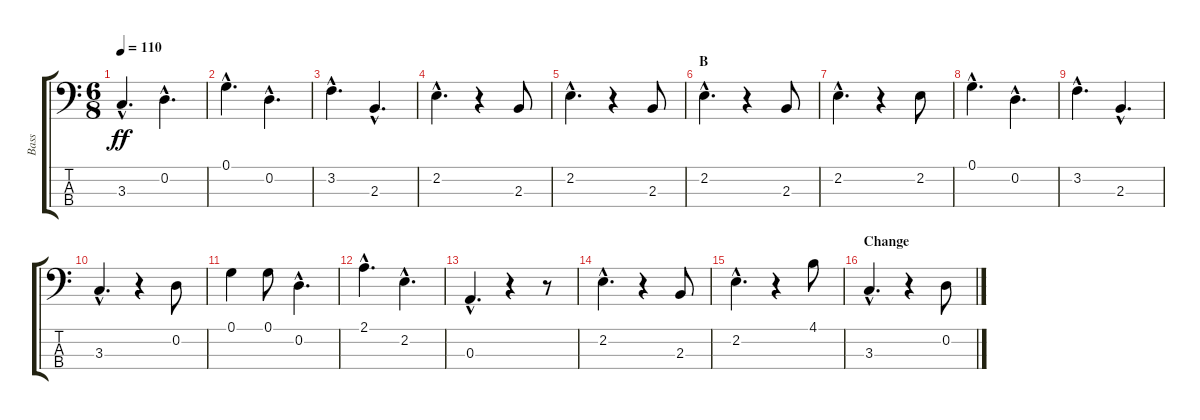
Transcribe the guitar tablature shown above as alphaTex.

\track ("Bass" "Bass") {instrument acousticbass}
\staff {score tabs}
\tuning (G2 D2 A1 E1) {hide}
\ts (6 8)
\tempo 110
\clef f4
\ks c
3.3{hac}.4{d dy ff} 0.2{hac}.4{d} |
0.1{hac}.4{d} 0.2{hac}.4{d} |
3.2{hac}.4{d} 2.3{hac}.4{d} |
2.2{hac}.4{d} r.4 2.3.8 |
2.2{hac}.4{d} r.4 2.3.8 |
\section ("" "B")
2.2{hac}.4{d} r.4 2.3.8 |
2.2{hac}.4{d} r.4 2.2.8 |
0.1{hac}.4{d} 0.2{hac}.4{d} |
3.2{hac}.4{d} 2.3{hac}.4{d} |
3.3{hac}.4{d} r.4 0.2.8 |
0.1.4 0.1.8 0.2{hac}.4{d} |
2.1{hac}.4{d} 2.2{hac}.4{d} |
0.3{hac}.4{d} r.4 r.8 |
2.2{hac}.4{d} r.4 2.3.8 |
2.2{hac}.4{d} r.4 4.1.8 |
\section ("" "Change")
3.3{hac}.4{d} r.4 0.2.8
